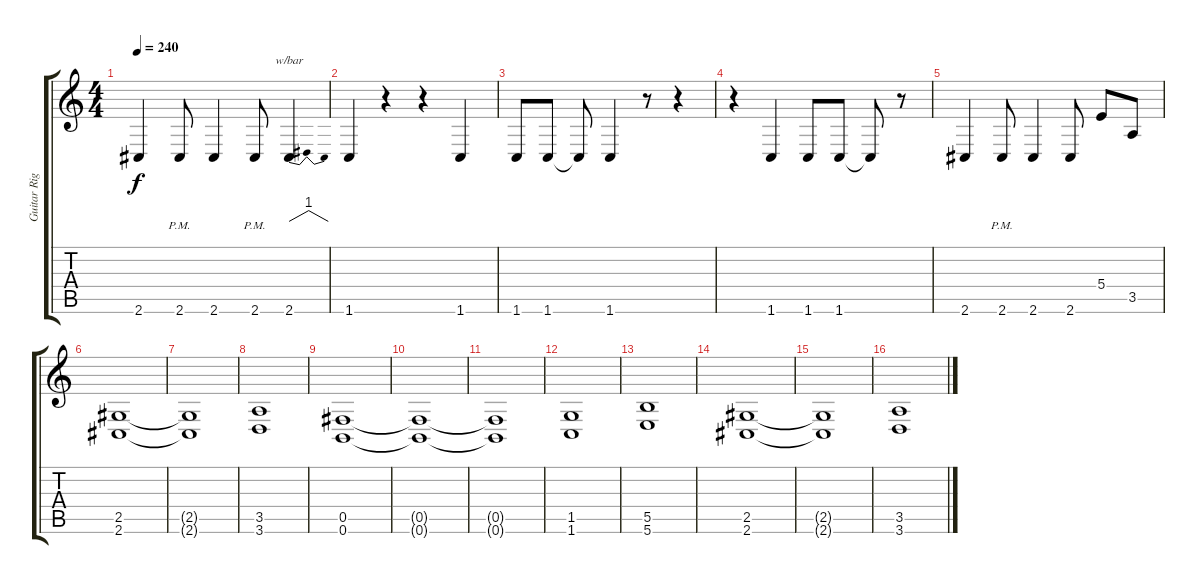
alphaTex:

\track ("Guitar Right" "Guitar Rig") {instrument overdrivenguitar}
\staff {score tabs}
\tuning (Db4 Ab3 E3 B2 Gb2 B1) {hide}
\ts (4 4)
\tempo 240
\clef g2
\ks c
2.6.4{dy f} 2.6{pm}.8 2.6.4 2.6{pm}.8 2.6.4{tbe (dip default 0 0 15 4 60 0)} |
1.6.4 r.4 r.4 1.6.4 |
1.6.8 1.6.8 1.6{t}.8 1.6.4 r.8 r.4 |
r.4 1.6.4 1.6.8 1.6.8 1.6{t}.8 r.8 |
2.6.4 2.6{pm}.8 2.6.4 2.6.8 5.4.8 3.5.8 |
(2.5 2.6).1 |
(2.5{t} 2.6{t}).1 |
(3.5 3.6).1 |
(0.5 0.6).1 |
(0.5{t} 0.6{t}).1 |
(0.5{t} 0.6{t}).1 |
(1.5 1.6).1 |
(5.5 5.6).1 |
(2.5 2.6).1 |
(2.5{t} 2.6{t}).1 |
(3.5 3.6).1
